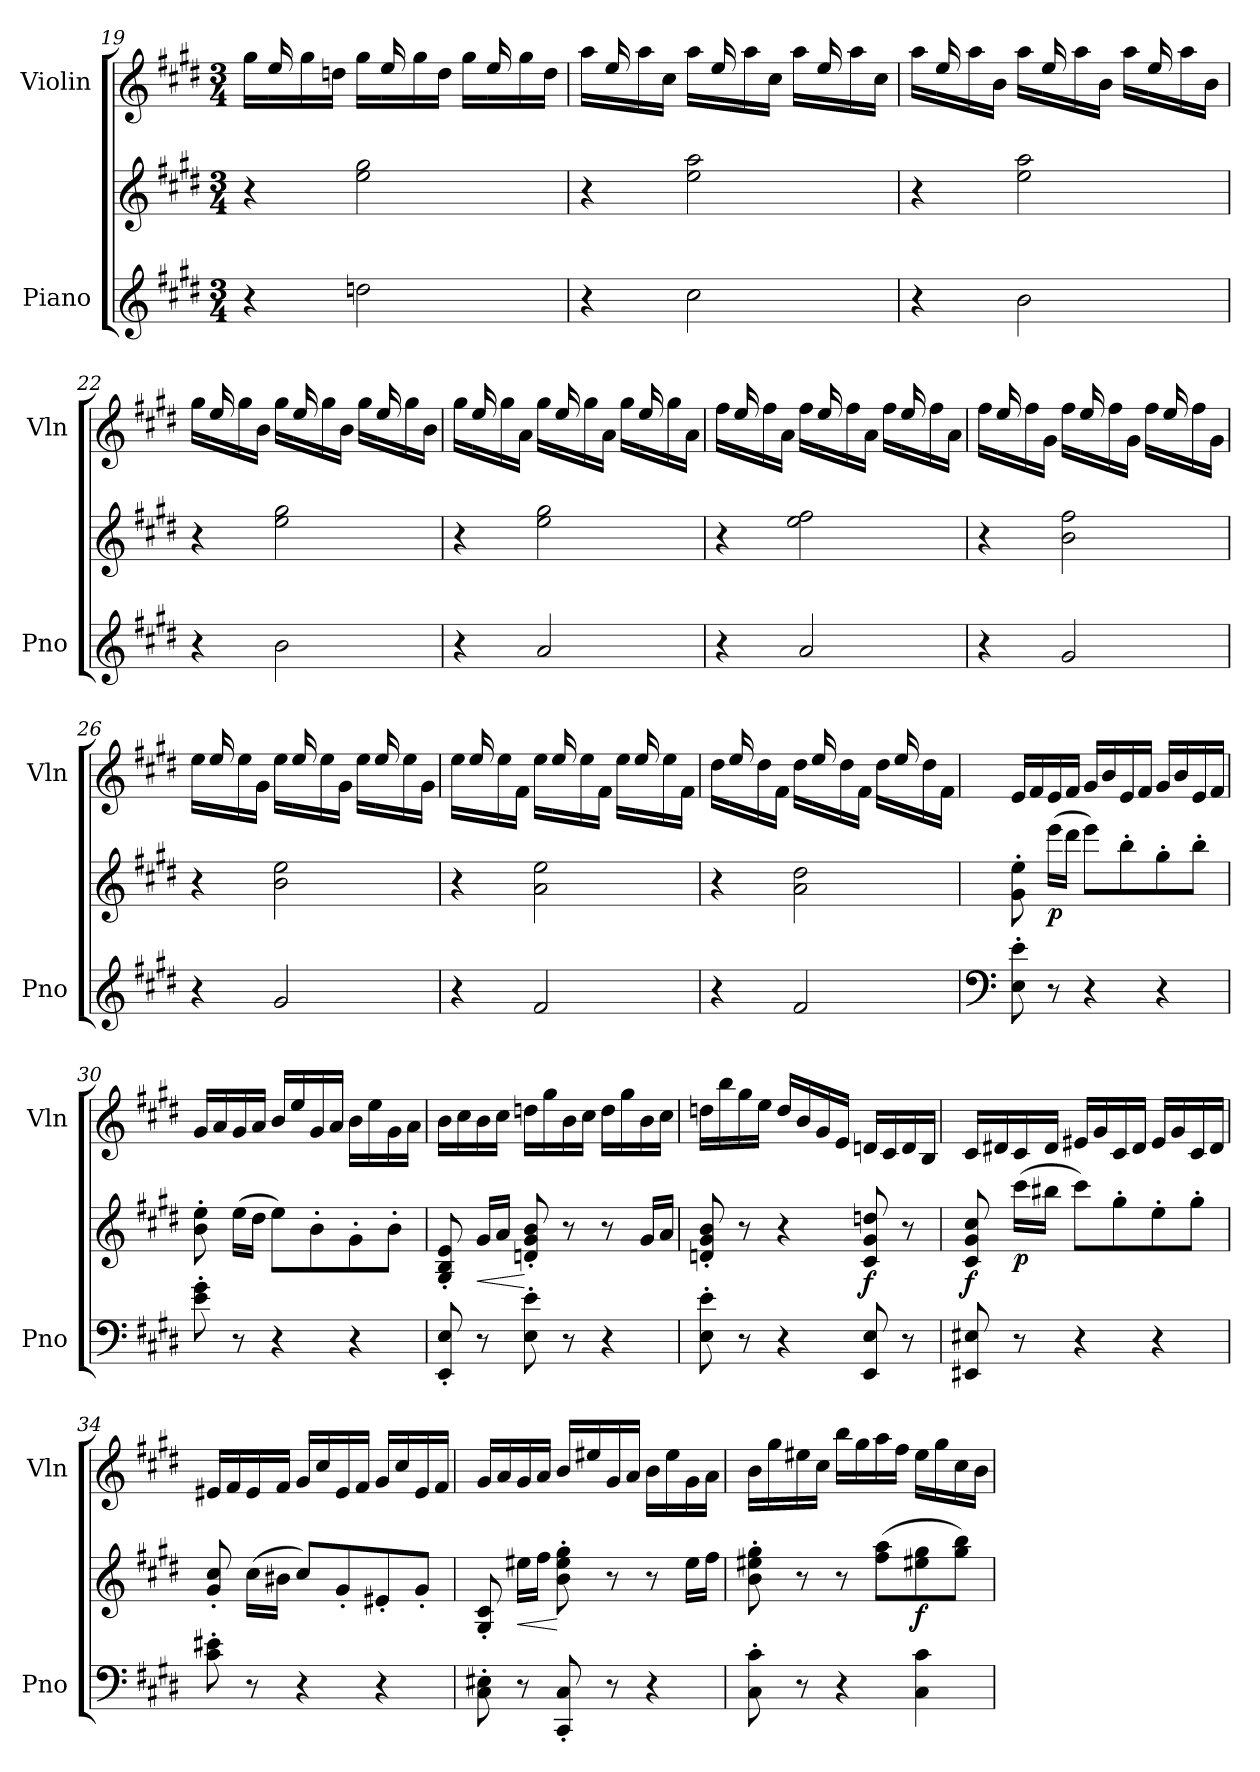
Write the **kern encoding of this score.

**kern	**kern	**dynam	**kern
*part2	*part2	*part2	*part1
*staff3	*staff2	*staff2/3	*staff1
*I"Piano	*	*	*I"Violin
*I'Pno	*	*	*I'Vln
*clefG2	*clefG2	*	*clefG2
*k[f#c#g#d#]	*k[f#c#g#d#]	*	*k[f#c#g#d#]
*M3/4	*M3/4	*	*M3/4
=19	=19	=19	=19
*	*	*	*^
4r	4r	.	16rffyy	16gg#\LL
.	.	.	16ee/	16ee\yy
.	.	.	16rffyy	16gg#\
.	.	.	16rffyy	16ddn\JJ
2ddn\	2ee\ 2gg#\	.	16rffyy	16gg#\LL
.	.	.	16ee/	16ee\yy
.	.	.	16rffyy	16gg#\
.	.	.	16rffyy	16dd\JJ
.	.	.	16rffyy	16gg#\LL
.	.	.	16ee/	16ee\yy
.	.	.	16rffyy	16gg#\
.	.	.	16rffyy	16dd\JJ
=20	=20	=20	=20	=20
4r	4r	.	16rffyy	16aa\LL
.	.	.	16ee/	16ee\yy
.	.	.	16rffyy	16aa\
.	.	.	16rffyy	16cc#\JJ
2cc#\	2ee\ 2aa\	.	16rffyy	16aa\LL
.	.	.	16ee/	16ee\yy
.	.	.	16rffyy	16aa\
.	.	.	16rffyy	16cc#\JJ
.	.	.	16rffyy	16aa\LL
.	.	.	16ee/	16ee\yy
.	.	.	16rffyy	16aa\
.	.	.	16rffyy	16cc#\JJ
=21	=21	=21	=21	=21
4r	4r	.	16rffyy	16aa\LL
.	.	.	16ee/	16ee\yy
.	.	.	16rffyy	16aa\
.	.	.	16rffyy	16b\JJ
2b\	2ee\ 2aa\	.	16rffyy	16aa\LL
.	.	.	16ee/	16ee\yy
.	.	.	16rffyy	16aa\
.	.	.	16rffyy	16b\JJ
.	.	.	16rffyy	16aa\LL
.	.	.	16ee/	16ee\yy
.	.	.	16rffyy	16aa\
.	.	.	16rffyy	16b\JJ
!!LO:LB:g=z	!!
=22	=22	=22	=22	=22
4r	4r	.	16rffyy	16gg#\LL
.	.	.	16ee/	16ee\yy
.	.	.	16rffyy	16gg#\
.	.	.	16rffyy	16b\JJ
2b\	2ee\ 2gg#\	.	16rffyy	16gg#\LL
.	.	.	16ee/	16ee\yy
.	.	.	16rffyy	16gg#\
.	.	.	16rffyy	16b\JJ
.	.	.	16rffyy	16gg#\LL
.	.	.	16ee/	16ee\yy
.	.	.	16rffyy	16gg#\
.	.	.	16rffyy	16b\JJ
=23	=23	=23	=23	=23
4r	4r	.	16rffyy	16gg#\LL
.	.	.	16ee/	16ee\yy
.	.	.	16rffyy	16gg#\
.	.	.	16rffyy	16a\JJ
2a/	2ee\ 2gg#\	.	16rffyy	16gg#\LL
.	.	.	16ee/	16ee\yy
.	.	.	16rffyy	16gg#\
.	.	.	16rffyy	16a\JJ
.	.	.	16rffyy	16gg#\LL
.	.	.	16ee/	16ee\yy
.	.	.	16rffyy	16gg#\
.	.	.	16rffyy	16a\JJ
=24	=24	=24	=24	=24
4r	4r	.	16rffyy	16ff#\LL
.	.	.	16ee/	16ee\yy
.	.	.	16rffyy	16ff#\
.	.	.	16rffyy	16a\JJ
2a/	2ee\ 2ff#\	.	16rffyy	16ff#\LL
.	.	.	16ee/	16ee\yy
.	.	.	16rffyy	16ff#\
.	.	.	16rffyy	16a\JJ
.	.	.	16rffyy	16ff#\LL
.	.	.	16ee/	16ee\yy
.	.	.	16rffyy	16ff#\
.	.	.	16rffyy	16a\JJ
=25	=25	=25	=25	=25
4r	4r	.	16rffyy	16ff#\LL
.	.	.	16ee/	16ee\yy
.	.	.	16rffyy	16ff#\
.	.	.	16rffyy	16g#\JJ
2g#/	2b\ 2ff#\	.	16rffyy	16ff#\LL
.	.	.	16ee/	16ee\yy
.	.	.	16rffyy	16ff#\
.	.	.	16rffyy	16g#\JJ
.	.	.	16rffyy	16ff#\LL
.	.	.	16ee/	16ee\yy
.	.	.	16rffyy	16ff#\
.	.	.	16rffyy	16g#\JJ
!!LO:LB:g=z	!!
=26	=26	=26	=26	=26
4r	4r	.	16rffyy	16ee\LL
.	.	.	16ee/	16ee\yy
.	.	.	16rffyy	16ee\
.	.	.	16rffyy	16g#\JJ
2g#/	2b\ 2ee\	.	16rffyy	16ee\LL
.	.	.	16ee/	16ee\yy
.	.	.	16rffyy	16ee\
.	.	.	16rffyy	16g#\JJ
.	.	.	16rffyy	16ee\LL
.	.	.	16ee/	16ee\yy
.	.	.	16rffyy	16ee\
.	.	.	16rffyy	16g#\JJ
=27	=27	=27	=27	=27
4r	4r	.	16rffyy	16ee\LL
.	.	.	16ee/	16ee\yy
.	.	.	16rffyy	16ee\
.	.	.	16rffyy	16f#\JJ
2f#/	2a\ 2ee\	.	16rffyy	16ee\LL
.	.	.	16ee/	16ee\yy
.	.	.	16rffyy	16ee\
.	.	.	16rffyy	16f#\JJ
.	.	.	16rffyy	16ee\LL
.	.	.	16ee/	16ee\yy
.	.	.	16rffyy	16ee\
.	.	.	16rffyy	16f#\JJ
=28	=28	=28	=28	=28
4r	4r	.	16rffyy	16dd#\LL
.	.	.	16ee/	16ee\yy
.	.	.	16rffyy	16dd#\
.	.	.	16rffyy	16f#\JJ
2f#/	2a\ 2dd#\	.	16rffyy	16dd#\LL
.	.	.	16ee/	16ee\yy
.	.	.	16rffyy	16dd#\
.	.	.	16rffyy	16f#\JJ
.	.	.	16rffyy	16dd#\LL
.	.	.	16ee/	16ee\yy
.	.	.	16rffyy	16dd#\
.	.	.	16rffyy	16f#\JJ
*	*	*	*v	*v
=29	=29	=29	=29
*clefF4	*	*	*
8E\' 8e\'	8g#\' 8ee\'	.	16e/LL
.	.	.	16f#/
!	!	!LO:DY:b	!
8r	(16eee\LL	p	16e/
.	16ddd#\JJ	.	16f#/JJ
4r	8eee\L)	.	16g#/LL
.	.	.	16b/
.	8bb'\	.	16e/
.	.	.	16f#/JJ
4r	8gg#'\	.	16g#/LL
.	.	.	16b/
.	8bb'\J	.	16e/
.	.	.	16f#/JJ
!!LO:PB:g=z
=30	=30	=30	=30
8e\' 8g#\'	8b\' 8ee\'	.	16g#/LL
.	.	.	16a/
8r	(16ee\LL	.	16g#/
.	16dd#\JJ	.	16a/JJ
4r	8ee\L)	.	16b/LL
.	.	.	16ee/
.	8b'\	.	16g#/
.	.	.	16a/JJ
4r	8g#'\	.	16b\LL
.	.	.	16ee\
.	8b'\J	.	16g#\
.	.	.	16a\JJ
=31	=31	=31	=31
8EE/' 8E/'	8G#/' 8B/' 8e/'	.	16b\LL
.	.	.	16cc#\
!	!	!LO:HP:b	!
8r	16g#/LL	<	16b\
.	16a/JJ	.	16cc#\JJ
8E\' 8e\'	8dn/' 8g#/' 8b/'	[	16ddn\LL
.	.	.	16gg#\
8r	8r	.	16b\
.	.	.	16cc#\JJ
4r	8r	.	16dd\LL
.	.	.	16gg#\
.	16g#/LL	.	16b\
.	16a/JJ	.	16cc#\JJ
=32	=32	=32	=32
8E\' 8e\'	8dn/' 8g#/' 8b/'	.	16ddn\LL
.	.	.	16bb\
8r	8r	.	16gg#\
.	.	.	16ee\JJ
4r	4r	.	16dd/LL
.	.	.	16b/
.	.	.	16g#/
.	.	.	16e/JJ
!	!	!LO:DY:b	!
8EE/ 8E/	8c#/ 8g#/ 8ddn/	f	16dn/LL
.	.	.	16c#/
8r	8r	.	16d/
.	.	.	16B/JJ
=33	=33	=33	=33
!	!	!LO:DY:b	!
8EE#X/ 8E#X/	8c#/ 8g#/ 8cc#/	f	16c#/LL
.	.	.	16d#X/
!	!	!LO:DY:b	!
8r	(16ccc#\LL	p	16c#/
.	16bb#X\JJ	.	16d#/JJ
4r	8ccc#\L)	.	16e#X/LL
.	.	.	16g#/
.	8gg#'\	.	16c#/
.	.	.	16d#/JJ
4r	8ee'\	.	16e#/LL
.	.	.	16g#/
.	8gg#'\J	.	16c#/
.	.	.	16d#/JJ
!!LO:LB:g=z
=34	=34	=34	=34
8c#\' 8e#X\'	8g#/' 8cc#/'	.	16e#X/LL
.	.	.	16f#/
8r	(16cc#\LL	.	16e#/
.	16b#X\JJ	.	16f#/JJ
4r	8cc#/L)	.	16g#/LL
.	.	.	16cc#/
.	8g#'/	.	16e#/
.	.	.	16f#/JJ
4r	8e#X'/	.	16g#/LL
.	.	.	16cc#/
.	8g#'/J	.	16e#/
.	.	.	16f#/JJ
=35	=35	=35	=35
8C#\' 8E#X\'	8G#/' 8c#/'	.	16g#/LL
.	.	.	16a/
!	!	!LO:HP:b	!
8r	16ee#X\LL	<	16g#/
.	16ff#\JJ	.	16a/JJ
8CC#/' 8C#/'	8b\' 8ee#\' 8gg#\'	[	16b/LL
.	.	.	16ee#X/
8r	8r	.	16g#/
.	.	.	16a/JJ
4r	8r	.	16b\LL
.	.	.	16ee#\
.	16ee#\LL	.	16g#\
.	16ff#\JJ	.	16a\JJ
=36	=36	=36	=36
8C#\' 8c#\'	8b\' 8ee#X\' 8gg#\'	.	16b\LL
.	.	.	16gg#\
8r	8r	.	16ee#X\
.	.	.	16cc#\JJ
4r	8r	.	16bb\LL
.	.	.	16gg#\
.	(8ff#\ 8aa\L	.	16aa\
.	.	.	16ff#\JJ
!	!	!LO:DY:b	!
4C#\ 4c#\	8ee#X\ 8gg#\	f	16ee#\LL
.	.	.	16gg#\
.	8gg#\ 8bb\J)	.	16cc#\
.	.	.	16b\JJ
=	=	=	=
*-	*-	*-	*-
